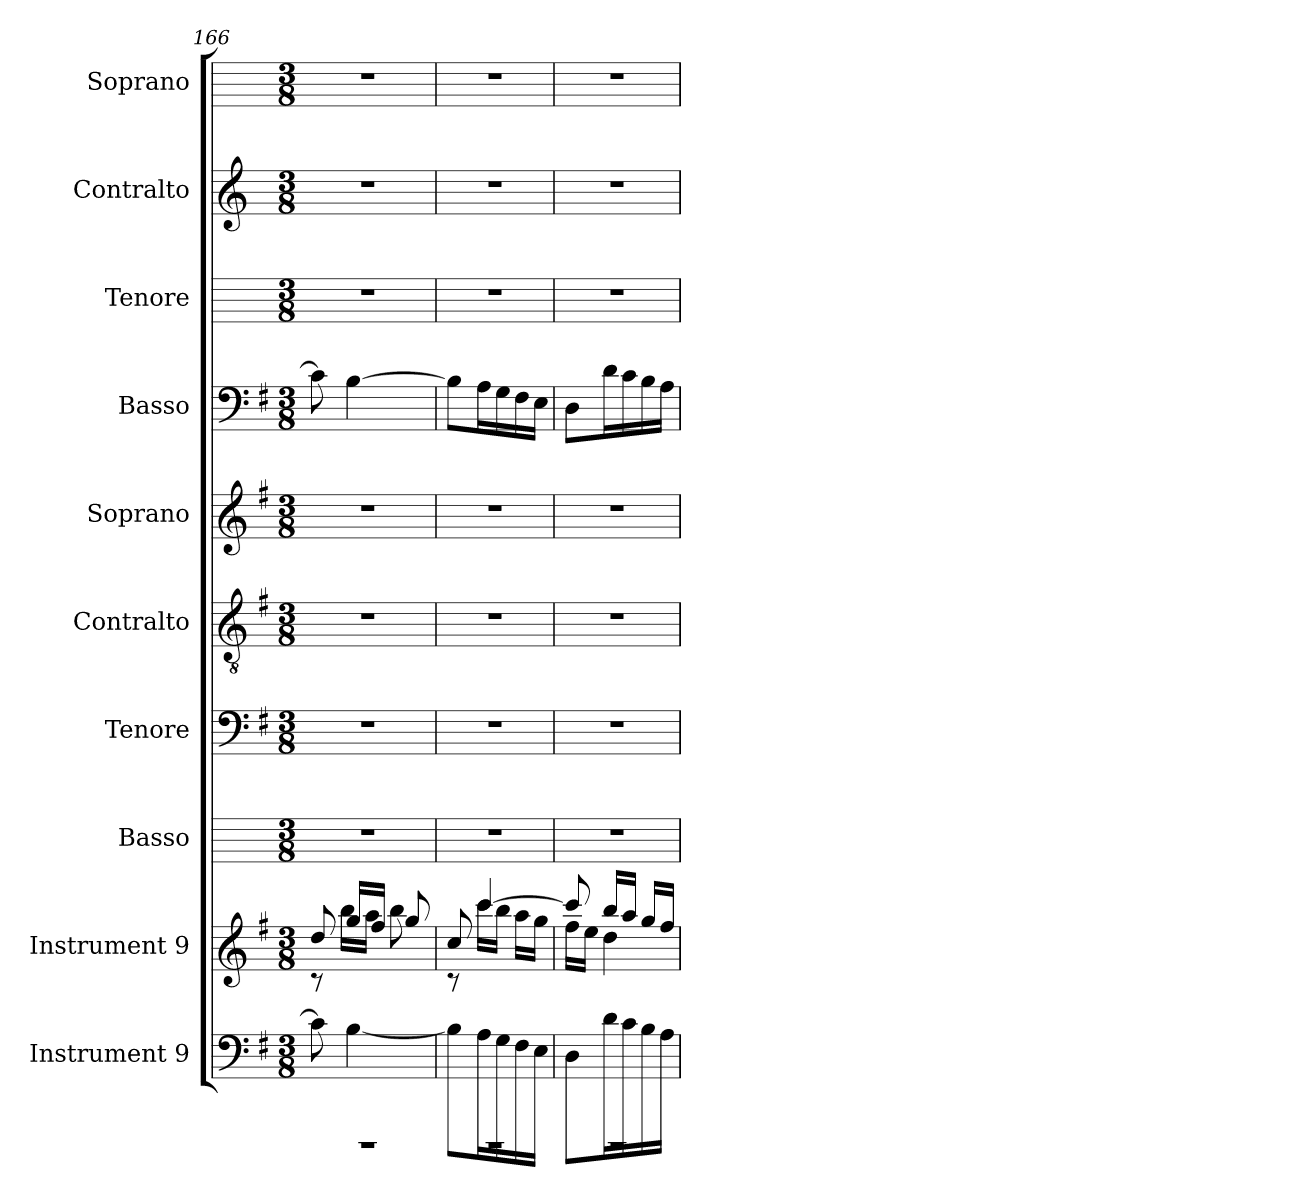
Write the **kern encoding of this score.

**kern	**kern	**kern	**kern	**kern	**kern	**kern	**text	**kern	**kern	**kern
*part10	*part9	*part8	*part7	*part6	*part5	*part4	*part4	*part3	*part2	*part1
*staff10	*staff9	*staff8	*staff7	*staff6	*staff5	*staff4	*staff4	*staff3	*staff2	*staff1
*I"Instrument 9	*I"Instrument 9	*I"Basso	*I"Tenore	*I"Contralto	*I"Soprano	*I"Basso	*	*I"Tenore	*I"Contralto	*I"Soprano
*	*	*	*	*	*	*I'Basso	*	*	*I'Contralto	*
*clefF4	*clefG2	*	*clefF4	*clefGv2	*clefG2	*clefF4	*	*	*clefG2	*
*k[f#]	*k[f#]	*k[]	*k[f#]	*k[f#]	*k[f#]	*k[f#]	*	*k[]	*k[]	*k[]
*G:	*G:	*C:	*G:	*G:	*G:	*G:	*	*C:	*C:	*C:
*M3/8	*M3/8	*M3/8	*M3/8	*M3/8	*M3/8	*M3/8	*	*M3/8	*M3/8	*M3/8
=166	=166	=166	=166	=166	=166	=166	=166	=166	=166	=166
*^	*^	*	*	*	*	*	*	*	*	*
!	!	!	!	!	!	!	!	!	!LO:LY:b:cj	!	!	!
4.rCCC	8c\]	8dd/	8rB	4.r	4.r	4.r	4.r	8c\]	--	4.r	4.r	4.r
!	!	!	!	!	!	!	!	!	!LO:LY:b:cj	!	!	!
.	[>4B\	16gg/L	16bb\L	.	.	.	.	[>4B\	--	.	.	.
.	.	16ff#/J	16aa\J	.	.	.	.	.	.	.	.	.
.	.	8gg/	8bb\	.	.	.	.	.	.	.	.	.
=167	=167	=167	=167	=167	=167	=167	=167	=167	=167	=167	=167	=167
!	!	!	!	!	!	!	!	!	!LO:LY:b:cj	!	!	!
4.rCCC	8B\L]	8cc/	8rB	4.r	4.r	4.r	4.r	8B\L]	--	4.r	4.r	4.r
!	!	!	!	!	!	!	!	!	!LO:LY:b:cj	!	!	!
.	16A\	[>4ccc/	16ccc\L	.	.	.	.	16A\	--	.	.	.
!	!	!	!	!	!	!	!	!	!LO:LY:b:cj	!	!	!
.	16G\	.	16bb\J	.	.	.	.	16G\	--	.	.	.
!	!	!	!	!	!	!	!	!	!LO:LY:b:cj	!	!	!
.	16F#\	.	16aa\L	.	.	.	.	16F#\	--	.	.	.
!	!	!	!	!	!	!	!	!	!LO:LY:b:cj	!	!	!
.	16E\J	.	16gg\J	.	.	.	.	16E\J	--	.	.	.
=168	=168	=168	=168	=168	=168	=168	=168	=168	=168	=168	=168	=168
!	!	!	!	!	!	!	!	!	!LO:LY:b:cj	!	!	!
4.rCCC	8D\L	8ccc/]	16ff#\L	4.r	4.r	4.r	4.r	8D\L	--	4.r	4.r	4.r
.	.	.	16ee\J	.	.	.	.	.	.	.	.	.
!	!	!	!	!	!	!	!	!	!LO:LY:b:cj	!	!	!
.	16d\	16bb/L	4dd\	.	.	.	.	16d\	--	.	.	.
!	!	!	!	!	!	!	!	!	!LO:LY:b:cj	!	!	!
.	16c\	16aa/J	.	.	.	.	.	16c\	--	.	.	.
!	!	!	!	!	!	!	!	!	!LO:LY:b:cj	!	!	!
.	16B\	16gg/L	.	.	.	.	.	16B\	--	.	.	.
!	!	!	!	!	!	!	!	!	!LO:LY:b:cj	!	!	!
.	16A\J	16ff#/J	.	.	.	.	.	16A\J	--	.	.	.
*v	*v	*	*	*	*	*	*	*	*	*	*	*
*	*v	*v	*	*	*	*	*	*	*	*	*
=	=	=	=	=	=	=	=	=	=	=
*-	*-	*-	*-	*-	*-	*-	*-	*-	*-	*-
